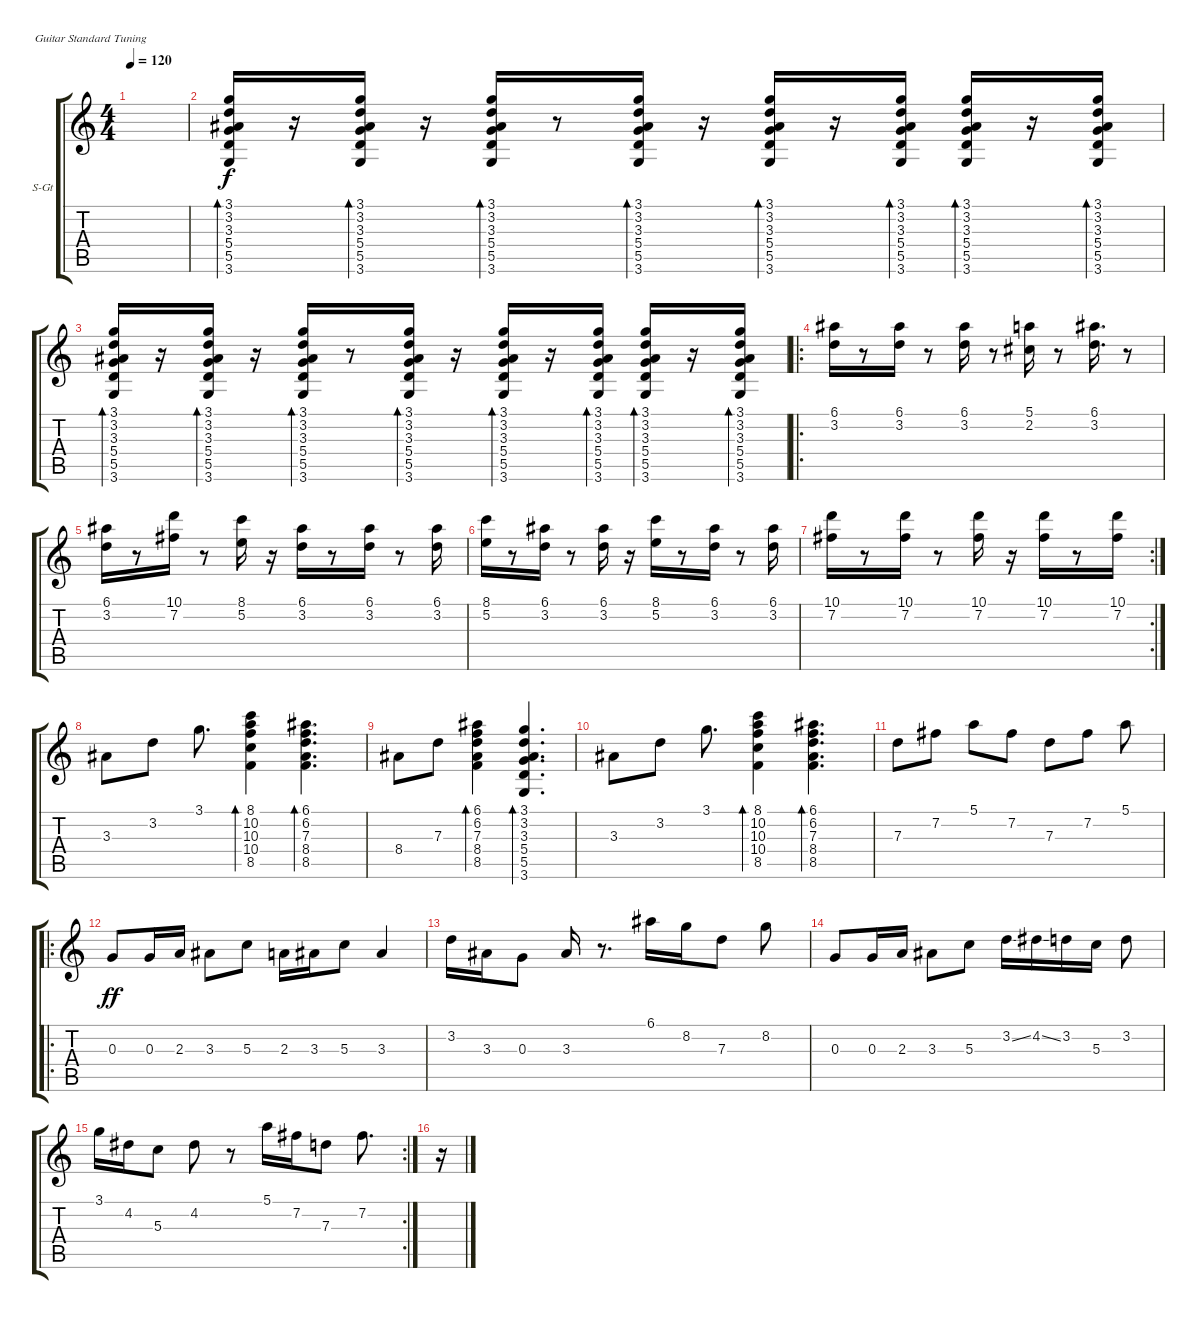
\defaultSystemsLayout 4
\bracketExtendMode groupsimilarinstruments
\firstSystemTrackNameOrientation horizontal
\otherSystemsTrackNameOrientation horizontal
\track ("Steel Guitar" "S-Gt") {instrument acousticguitarsteel}
\staff {score tabs}
\tuning (E4 B3 G3 D3 A2 E2)
\ts (4 4)
\tempo 120
\clef g2
\ks c
|
(3.6 5.5 5.4 3.3 3.2 3.1).16{bd 33} r.16 (3.6 5.5 5.4 3.3 3.2 3.1).16{bd 33} r.16 (3.6 5.5 5.4 3.3 3.2 3.1).16{bd 33} r.8 (3.6 5.5 5.4 3.3 3.2 3.1).16{bd 33} r.16 (3.6 5.5 5.4 3.3 3.2 3.1).16{bd 33} r.16 (3.6 5.5 5.4 3.3 3.2 3.1).16{bd 33} (3.6 5.5 5.4 3.3 3.2 3.1).16{bd 33} r.16 (3.6 5.5 5.4 3.3 3.2 3.1).16{bd 33} |
(3.6 5.5 5.4 3.3 3.2 3.1).16{bd 33} r.16 (3.6 5.5 5.4 3.3 3.2 3.1).16{bd 33} r.16 (3.6 5.5 5.4 3.3 3.2 3.1).16{bd 33} r.8 (3.6 5.5 5.4 3.3 3.2 3.1).16{bd 33} r.16 (3.6 5.5 5.4 3.3 3.2 3.1).16{bd 33} r.16 (3.6 5.5 5.4 3.3 3.2 3.1).16{bd 33} (3.6 5.5 5.4 3.3 3.2 3.1).16{bd 33} r.16 (3.6 5.5 5.4 3.3 3.2 3.1).16{bd 33} |
\ro
(3.2 6.1).16 r.8 (3.2 6.1).16 r.8 (3.2 6.1).16 r.8 (2.2 5.1).16 r.8 (3.2 6.1).16{d} r.8 |
(3.2 6.1).16 r.8 (10.1 7.2).16 r.8 (8.1 5.2).16 r.16 (6.1 3.2).16 r.8 (3.2 6.1).16 r.8 (3.2 6.1).16 |
(8.1 5.2).16 r.8 (3.2 6.1).16 r.8 (3.2 6.1).16 r.16 (8.1 5.2).16 r.8 (3.2 6.1).16 r.8 (6.1 3.2).16 |
\rc 2
(10.1 7.2).16 r.8 (10.1 7.2).16 r.8 (10.1 7.2).16 r.16 (10.1 7.2).16 r.8 (10.1 7.2).16 |
3.3.8 3.2.8 3.1.8{d} (10.3 10.2 8.1 10.4 8.5).4{bd 139} (8.5 8.4 7.3 6.2 6.1).4{d bd 247} |
8.4.8 7.3.8 (8.5 8.4 7.3 6.2 6.1).4{bd 241} (3.6 5.5 5.4 3.3 3.1 3.2).4{d bd 241} |
3.3.8 3.2.8 3.1.8{d} (10.3 10.2 8.1 10.4 8.5).4{bd 139} (8.5 8.4 7.3 6.2 6.1).4{d bd 247} |
7.3.8 7.2.8 5.1.8 7.2.8 7.3.8 7.2.8 5.1.8 |
\ro
0.3.8{dy ff} 0.3.16 2.3.16 3.3.8 5.3.8 2.3.16 3.3.16 5.3.8 3.3.4 |
3.2.16 3.3.16 0.3.8 3.3.16 r.8{d} 6.1.16 8.2.16 7.3.8 8.2.8 |
0.3.8 0.3.16 2.3.16 3.3.8 5.3.8 3.2{ss}.16 4.2{ss}.16 3.2.16 5.3.16 3.2.8 |
\rc 2
3.1.16 4.2.16 5.3.8 4.2.8 r.8 5.1.16 7.2.16 7.3.8 7.2.8{d} |
r.16
